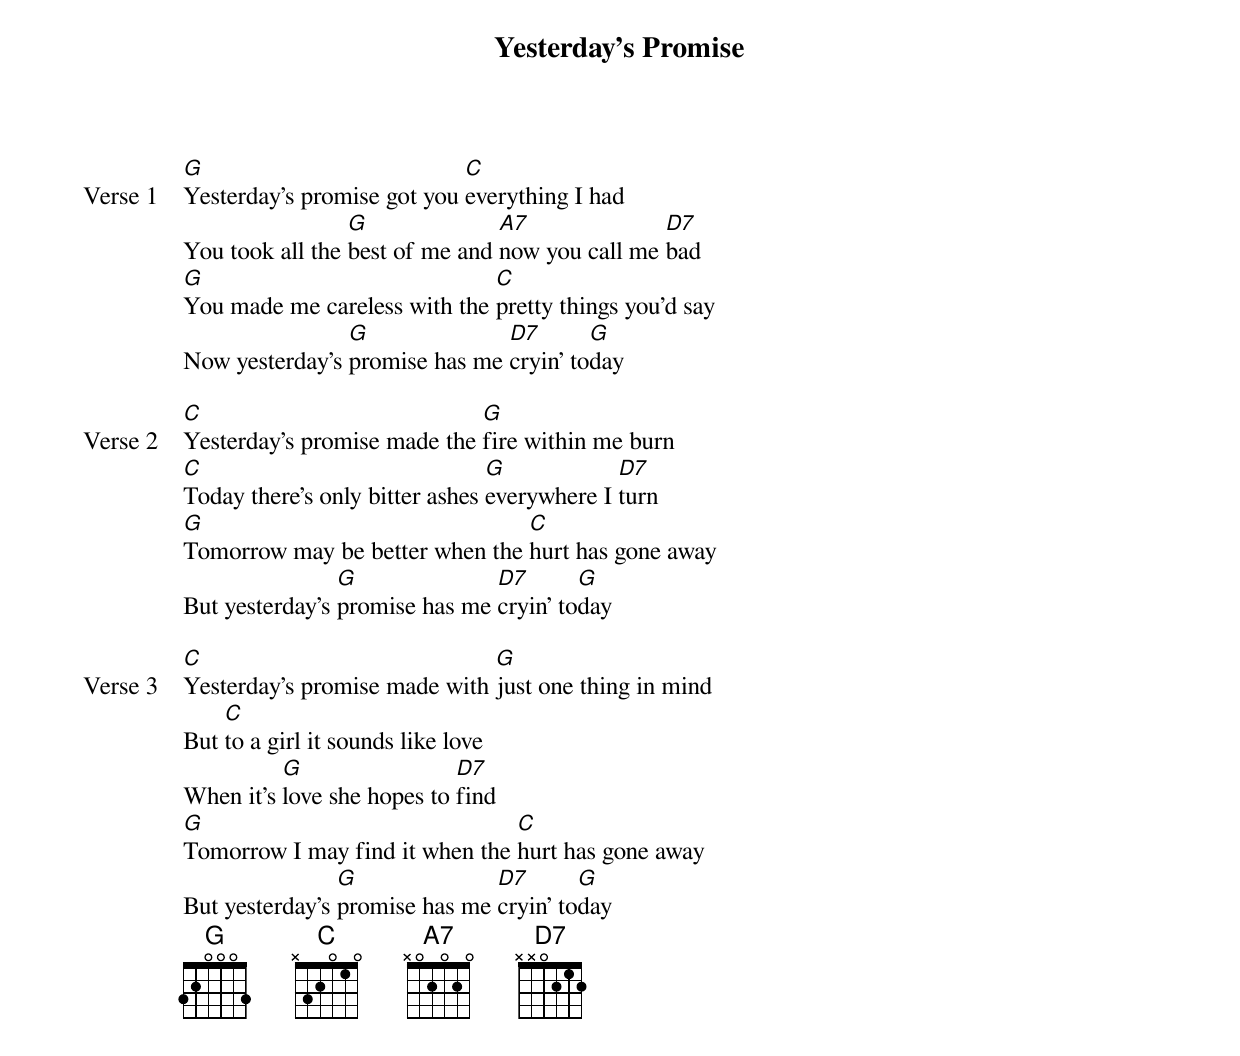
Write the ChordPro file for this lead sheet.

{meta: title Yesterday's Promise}
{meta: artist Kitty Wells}
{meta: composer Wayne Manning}

{start_of_verse: Verse 1}
[G]Yesterday's promise got you [C]everything I had
You took all the [G]best of me and [A7]now you call me [D7]bad
[G]You made me careless with the [C]pretty things you'd say
Now yesterday's [G]promise has me [D7]cryin' to[G]day
{end_of_verse}

{start_of_verse: Verse 2}
[C]Yesterday's promise made the [G]fire within me burn
[C]Today there's only bitter ashes [G]everywhere I [D7]turn
[G]Tomorrow may be better when the [C]hurt has gone away
But yesterday's [G]promise has me [D7]cryin' to[G]day
{end_of_verse}

{start_of_verse: Verse 3}
[C]Yesterday's promise made with [G]just one thing in mind
But [C]to a girl it sounds like love
When it's [G]love she hopes to [D7]find
[G]Tomorrow I may find it when the [C]hurt has gone away
But yesterday's [G]promise has me [D7]cryin' to[G]day
{end_of_verse}
